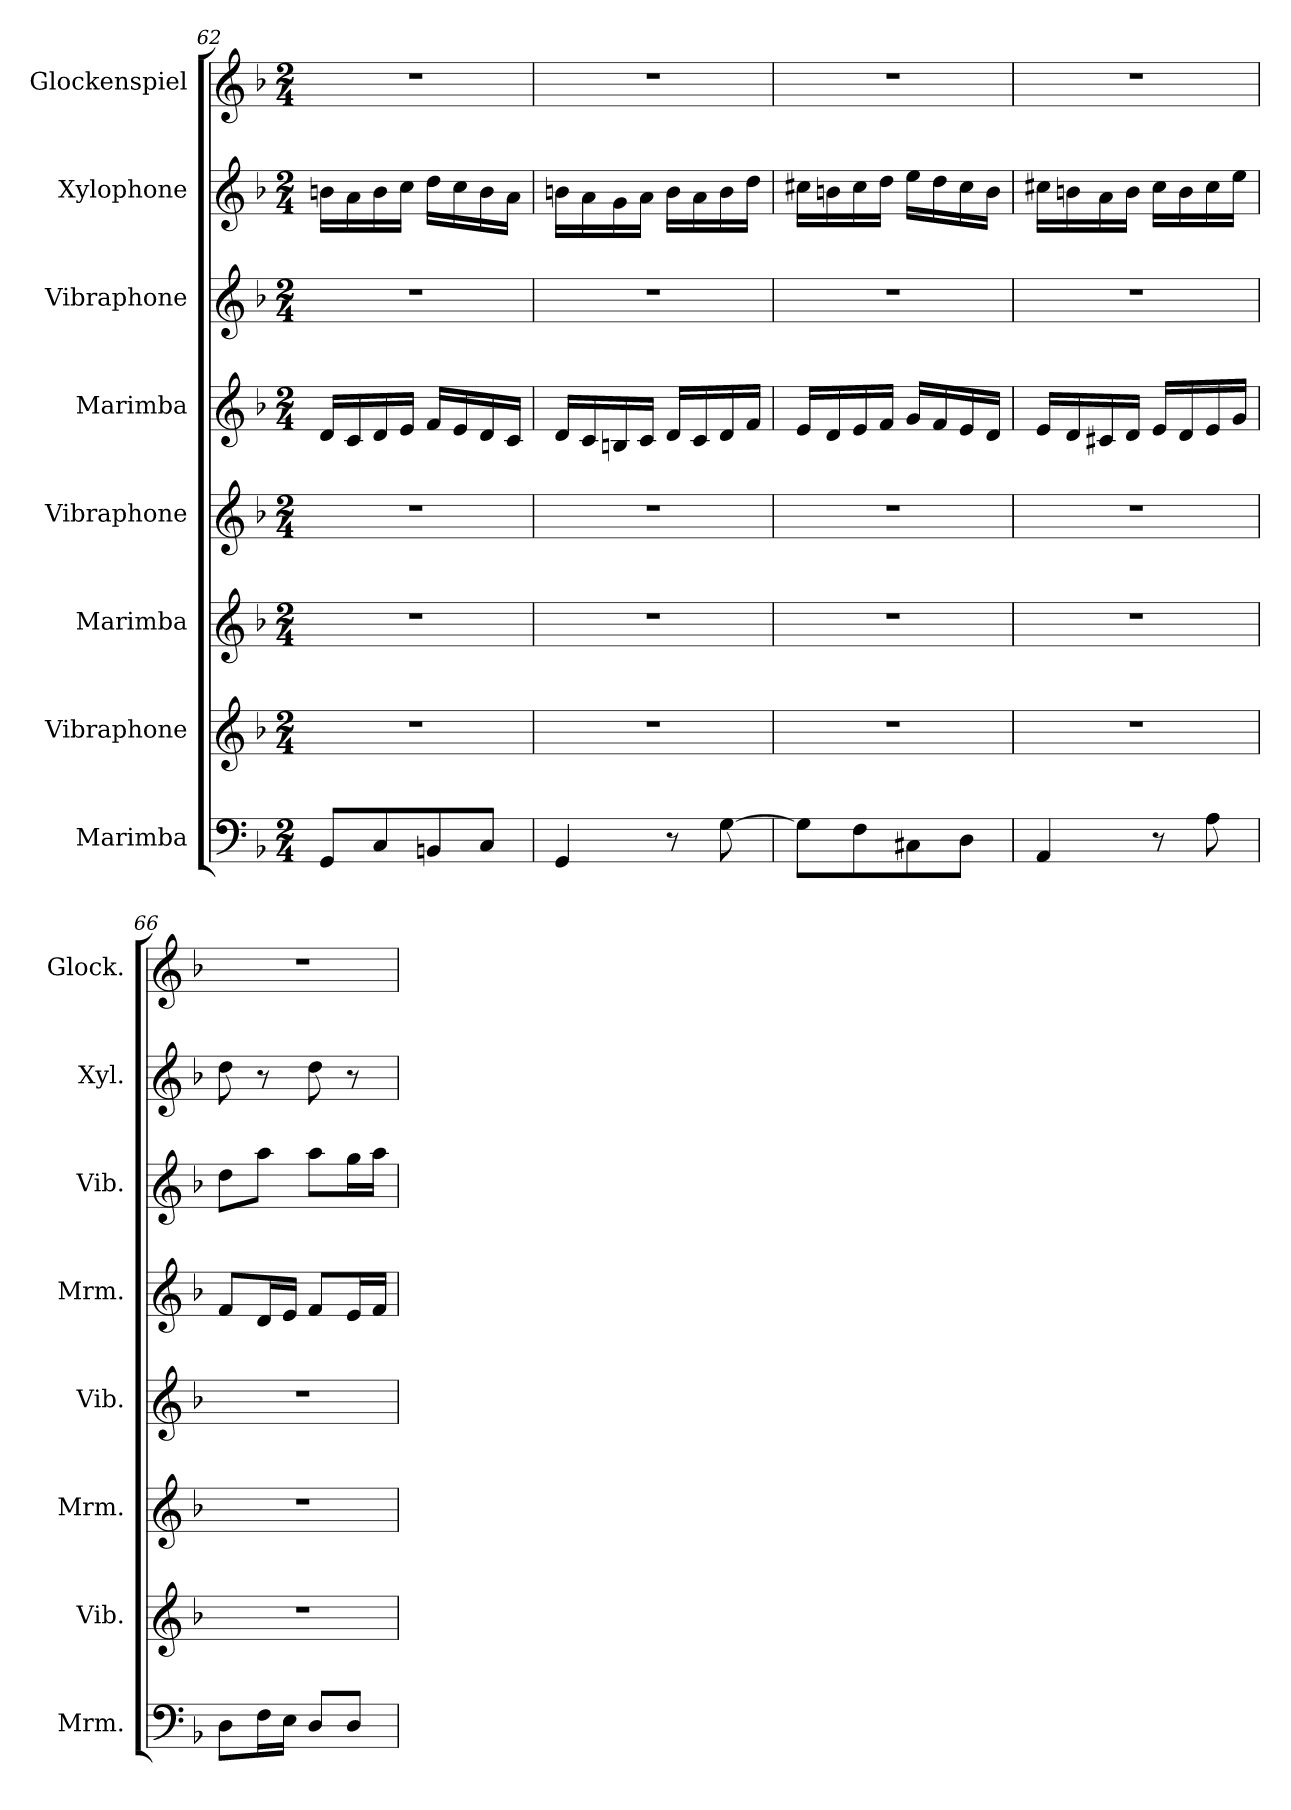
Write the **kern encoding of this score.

**kern	**kern	**kern	**kern	**kern	**kern	**kern	**kern
*part8	*part7	*part6	*part5	*part4	*part3	*part2	*part1
*staff8	*staff7	*staff6	*staff5	*staff4	*staff3	*staff2	*staff1
*I"Marimba	*I"Vibraphone	*I"Marimba	*I"Vibraphone	*I"Marimba	*I"Vibraphone	*I"Xylophone	*I"Glockenspiel
*I'Mrm.	*I'Vib.	*I'Mrm.	*I'Vib.	*I'Mrm.	*I'Vib.	*I'Xyl.	*I'Glock.
*clefF4	*clefG2	*clefG2	*clefG2	*clefG2	*clefG2	*clefG2	*clefG2
*	*	*	*	*	*	*ITrd-7c-12	*ITrd-14c-24
*k[b-]	*k[b-]	*k[b-]	*k[b-]	*k[b-]	*k[b-]	*k[b-]	*k[b-]
*M2/4	*M2/4	*M2/4	*M2/4	*M2/4	*M2/4	*M2/4	*M2/4
=62	=62	=62	=62	=62	=62	=62	=62
8GG/L	2r	2r	2r	16d/LL	2r	16bbn\LL	2r
.	.	.	.	16c/	.	16aa\	.
8C/	.	.	.	16d/	.	16bb\	.
.	.	.	.	16e/JJ	.	16ccc\JJ	.
8BBn/	.	.	.	16f/LL	.	16ddd\LL	.
.	.	.	.	16e/	.	16ccc\	.
8C/J	.	.	.	16d/	.	16bb\	.
.	.	.	.	16c/JJ	.	16aa\JJ	.
!!LO:PB:g=z
=63	=63	=63	=63	=63	=63	=63	=63
4GG/	2r	2r	2r	16d/LL	2r	16bbn\LL	2r
.	.	.	.	16c/	.	16aa\	.
.	.	.	.	16Bn/	.	16gg\	.
.	.	.	.	16c/JJ	.	16aa\JJ	.
8r	.	.	.	16d/LL	.	16bb\LL	.
.	.	.	.	16c/	.	16aa\	.
[8G\	.	.	.	16d/	.	16bb\	.
.	.	.	.	16f/JJ	.	16ddd\JJ	.
=64	=64	=64	=64	=64	=64	=64	=64
8G\L]	2r	2r	2r	16e/LL	2r	16ccc#X\LL	2r
.	.	.	.	16d/	.	16bbn\	.
8F\	.	.	.	16e/	.	16ccc#\	.
.	.	.	.	16f/JJ	.	16ddd\JJ	.
8C#X\	.	.	.	16g/LL	.	16eee\LL	.
.	.	.	.	16f/	.	16ddd\	.
8D\J	.	.	.	16e/	.	16ccc#\	.
.	.	.	.	16d/JJ	.	16bb\JJ	.
=65	=65	=65	=65	=65	=65	=65	=65
4AA/	2r	2r	2r	16e/LL	2r	16ccc#X\LL	2r
.	.	.	.	16d/	.	16bbn\	.
.	.	.	.	16c#X/	.	16aa\	.
.	.	.	.	16d/JJ	.	16bb\JJ	.
8r	.	.	.	16e/LL	.	16ccc#\LL	.
.	.	.	.	16d/	.	16bb\	.
8A\	.	.	.	16e/	.	16ccc#\	.
.	.	.	.	16g/JJ	.	16eee\JJ	.
=66	=66	=66	=66	=66	=66	=66	=66
8D\L	2r	2r	2r	8f/L	8dd\L	8ddd\	2r
16F\L	.	.	.	16d/L	8aa\J	8r	.
16E\JJ	.	.	.	16e/JJ	.	.	.
8D/L	.	.	.	8f/L	8aa\L	8ddd\	.
8D/J	.	.	.	16e/L	16gg\L	8r	.
.	.	.	.	16f/JJ	16aa\JJ	.	.
=	=	=	=	=	=	=	=
*-	*-	*-	*-	*-	*-	*-	*-
